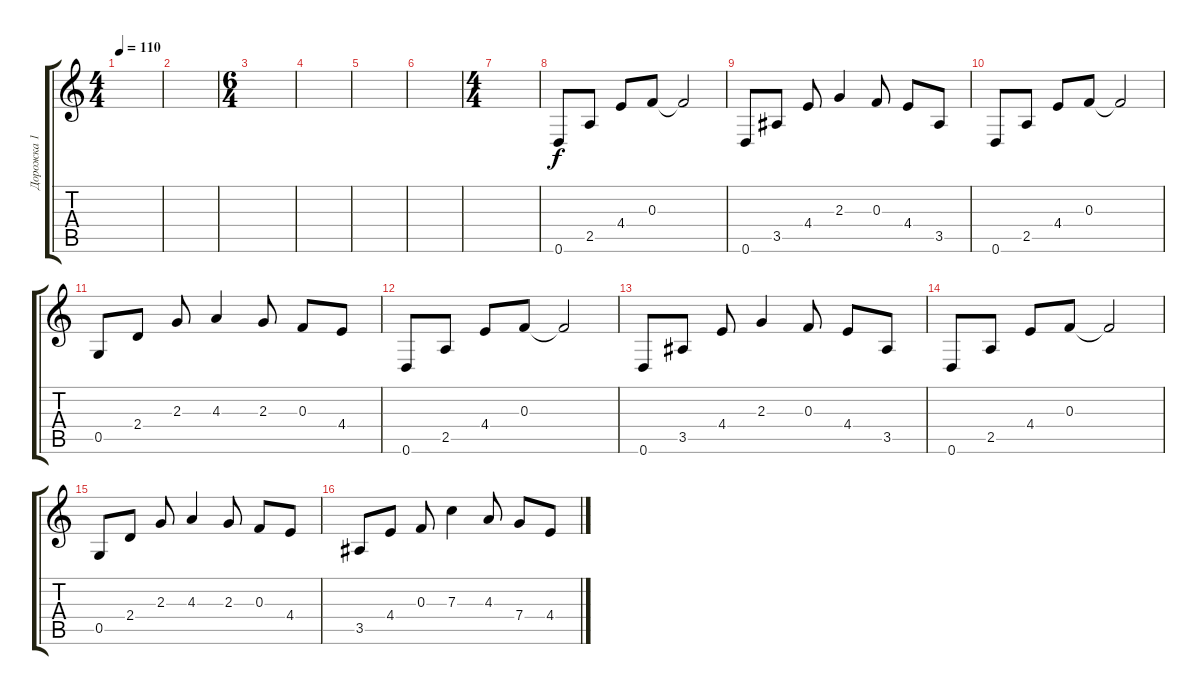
\track ("Дорожка 1" "Дорожка 1") {instrument acousticguitarsteel}
\staff {score tabs}
\tuning (D4 A3 F3 C3 G2 D2) {hide}
\ts (4 4)
\tempo 110
\clef g2
\ks c
|
|
\ts (6 4)
|
|
|
|
\ts (4 4)
|
0.6.8 2.5.8 4.4.8 0.3.8 0.3{t}.2 |
0.6.8 3.5.8 4.4.8 2.3.4 0.3.8 4.4.8 3.5.8 |
0.6.8 2.5.8 4.4.8 0.3.8 0.3{t}.2 |
0.5.8 2.4.8 2.3.8 4.3.4 2.3.8 0.3.8 4.4.8 |
0.6.8 2.5.8 4.4.8 0.3.8 0.3{t}.2 |
0.6.8 3.5.8 4.4.8 2.3.4 0.3.8 4.4.8 3.5.8 |
0.6.8 2.5.8 4.4.8 0.3.8 0.3{t}.2 |
0.5.8 2.4.8 2.3.8 4.3.4 2.3.8 0.3.8 4.4.8 |
3.5.8 4.4.8 0.3.8 7.3.4 4.3.8 7.4.8 4.4.8
